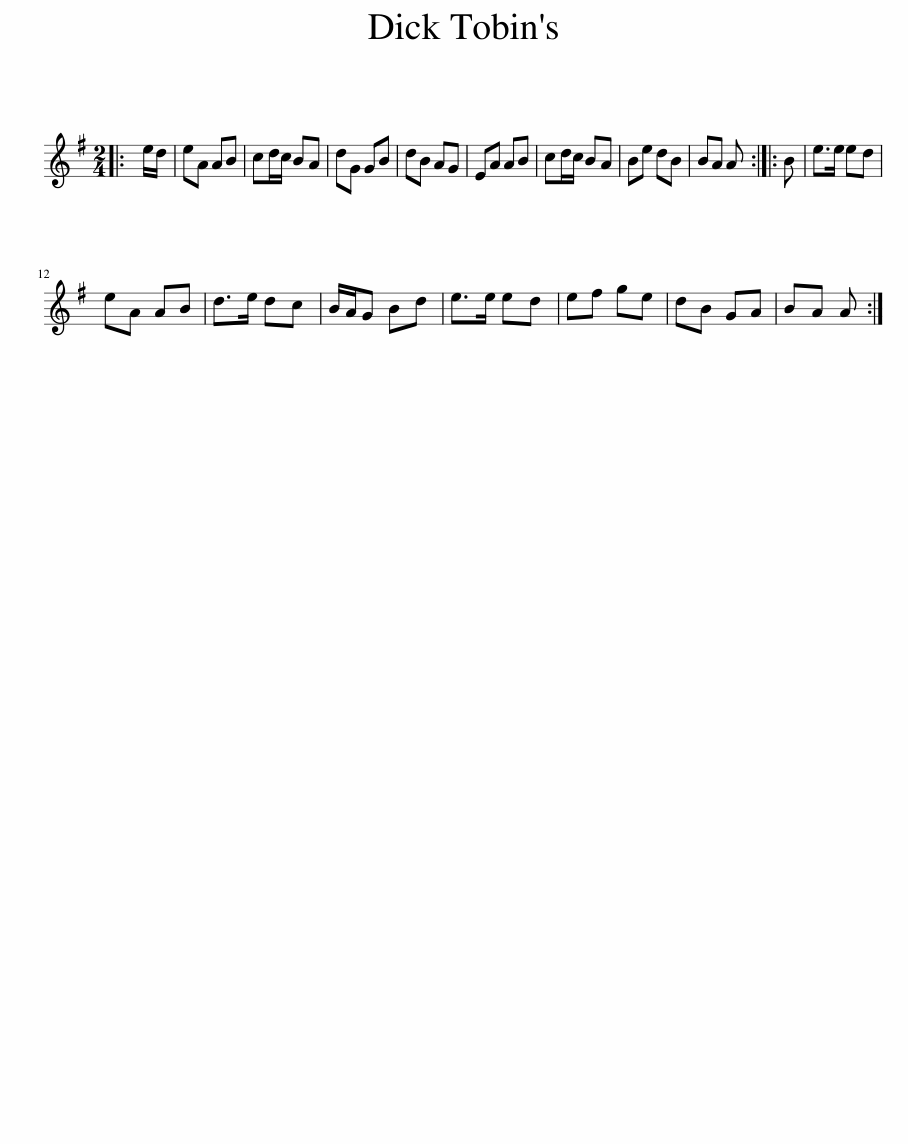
X:1
L:1/8
M:2/4
I:linebreak $
K:G
V:1 treble
V:1
|: e/d/ | eA AB | cd/c/ BA | dG GB | dB AG | %5
 EA AB | cd/c/ BA | Be dB | BA A :: B | %10
 e>e ed |$ eA AB | d>e dc | B/A/G Bd | e>e ed | %15
 ef ge | dB GA | BA A :| %18
